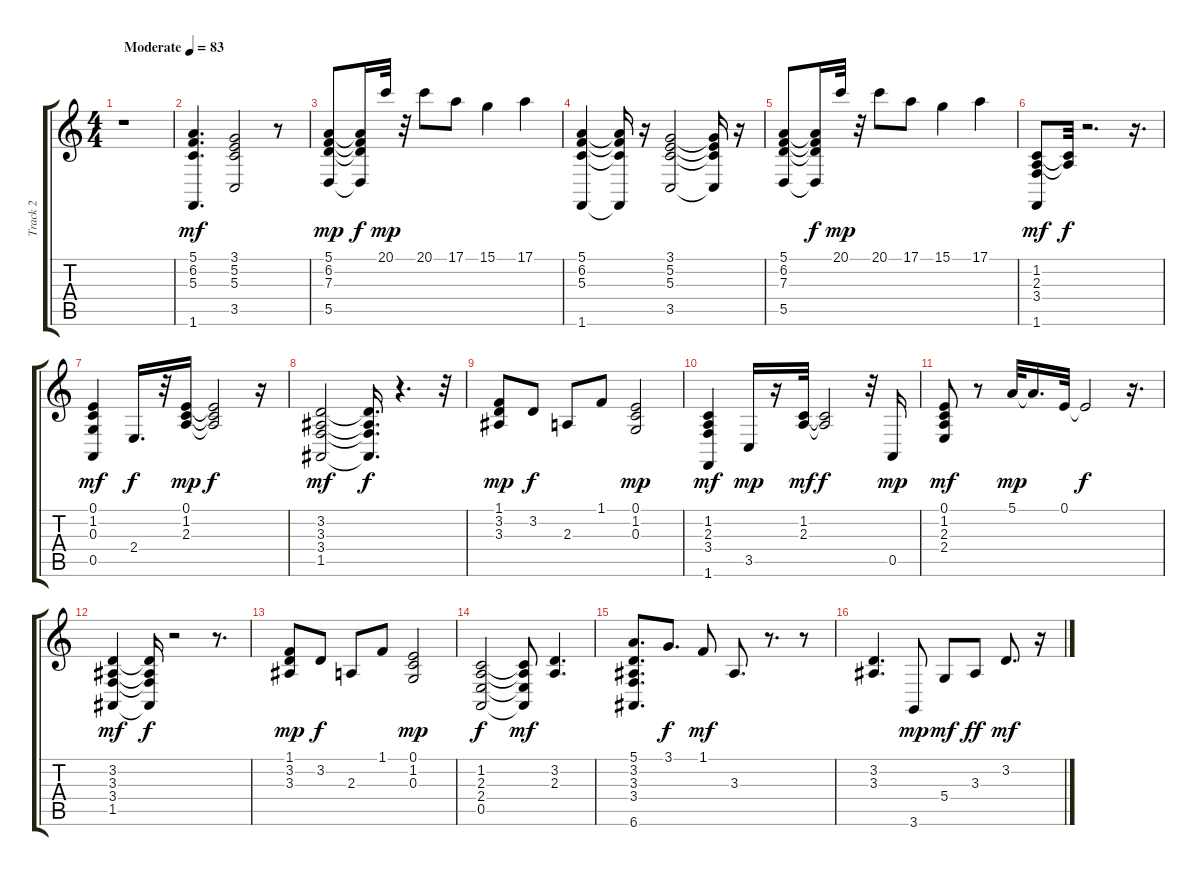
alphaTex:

\track ("Track 2" "Track 2") {instrument fx1rain}
\staff {score tabs}
\tuning (E4 B3 G3 D3 A2 E2) {hide}
\ts (4 4)
\tempo (83 "Moderate")
\clef g2
\ks c
r.1{dy mf instrument fx1rain} |
(5.1 6.2 5.3 1.6).4{d} (3.1 5.2 5.3 3.5).2 r.8 |
(5.1 6.2 7.3 5.5).8{dy mp} (5.1{t} 6.2{t} 7.3{t} 5.5{t}).16{dy f} 20.1.32{dy mp volume 16 balance 13 instrument musicbox} r.32 20.1.8 17.1.8 15.1.4 17.1.4 |
(5.1 6.2 5.3 1.6).4{volume 13 balance 3 instrument fx1rain} (5.1{t} 6.2{t} 5.3{t} 1.6{t}).16 r.16 (3.1 5.2 5.3 3.5).2 (3.1{t} 5.2{t} 5.3{t} 3.5{t}).16 r.16 |
(5.1 6.2 7.3 5.5).8 (5.1{t} 6.2{t} 7.3{t} 5.5{t}).16{dy f} 20.1.32{dy mp volume 16 balance 13 instrument musicbox} r.32 20.1.8 17.1.8 15.1.4 17.1.4 |
(1.2 2.3 3.4 1.6).8{dy mf volume 9 balance 8 instrument fx1rain} (1.2{t} 2.3{t}).32{dy f} r.2{d} r.16{d} |
(0.1 1.2 0.3 0.5).4{dy mf} 2.4.16{d dy f} r.32 (0.1 1.2 2.3).16{dy mp} (0.1{t} 1.2{t} 2.3{t}).2{dy f} r.16 |
(3.2 3.3 3.4 1.5).2{dy mf} (3.2{t} 3.3{t} 3.4{t} 1.5{t}).16{d dy f} r.4{d} r.32 |
(1.1 3.2 3.3).8{dy mp} 3.2.8{dy f} 2.3.8 1.1.8 (0.1 1.2 0.3).2{dy mp} |
(1.2 2.3 3.4 1.6).4{dy mf} 3.5.16{dy mp} r.16 (1.2 2.3).32{dy mf} (1.2{t} 2.3{t}).2{dy f} r.32 0.5.16{dy mp} |
(0.1 1.2 2.3 2.4).8{dy mf} r.8 5.1.32{dy mp} 5.1{t}.16{d} 0.1.32 0.1{t}.2{dy f} r.16{d} |
(3.2 3.3 3.4 1.5).4{dy mf} (3.2{t} 3.3{t} 3.4{t} 1.5{t}).16{dy f} r.2 r.8{d} |
(1.1 3.2 3.3).8{dy mp} 3.2.8{dy f} 2.3.8 1.1.8 (0.1 1.2 0.3).2{dy mp} |
(1.2 2.3 2.4 0.5).2{dy f} (1.2{t} 2.3{t} 2.4{t} 0.5{t}).8{dy mf} (3.2 2.3).4{d} |
(5.1 3.2 3.3 3.4 6.6).8{d balance 3} 3.1.8{d dy f} 1.1.8{dy mf} 3.3.8{d} r.8{d} r.8 |
(3.2 3.3).4{d} 3.6.8{dy mp} 5.4.8{dy mf} 3.3.8{dy ff} 3.2.8{d dy mf} r.16
